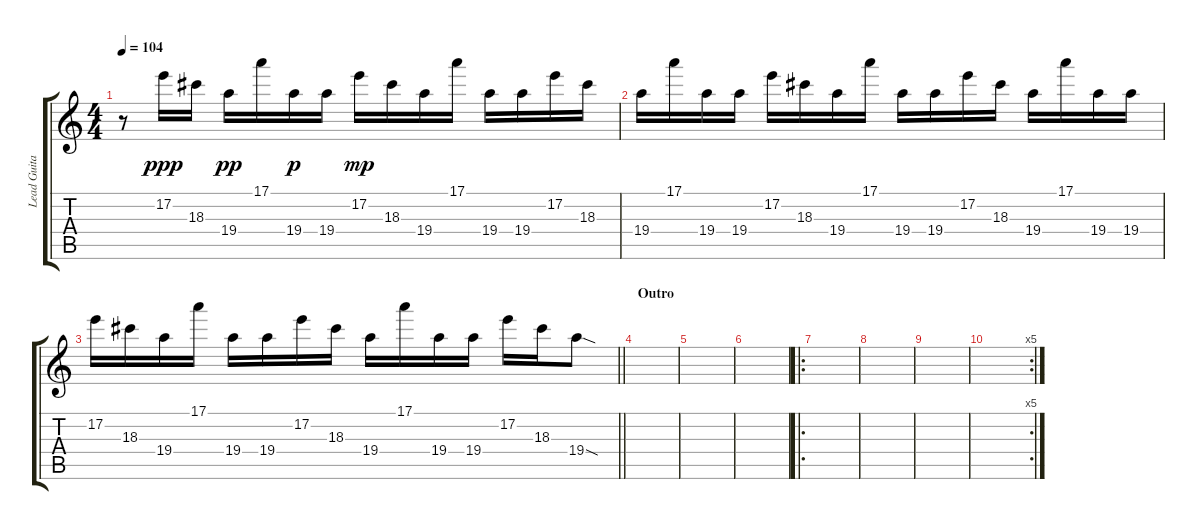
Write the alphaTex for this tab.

\track ("Lead Guitar" "Lead Guita") {instrument overdrivenguitar}
\staff {score tabs}
\tuning (E4 B3 G3 D3 A2 E2) {hide}
\ts (4 4)
\tempo 104
\clef g2
\ks c
r.8{dy f} 17.2.16{dy ppp} 18.3.16 19.4.16{dy pp} 17.1.16 19.4.16{dy p} 19.4.16 17.2.16{dy mp} 18.3.16 19.4.16 17.1.16 19.4.16 19.4.16 17.2.16 18.3.16 |
19.4.16 17.1.16 19.4.16 19.4.16 17.2.16 18.3.16 19.4.16 17.1.16 19.4.16 19.4.16 17.2.16 18.3.16 19.4.16 17.1.16 19.4.16 19.4.16 |
\barLineRight lightlight
17.2.16 18.3.16 19.4.16 17.1.16 19.4.16 19.4.16 17.2.16 18.3.16 19.4.16 17.1.16 19.4.16 19.4.16 17.2.16 18.3.16 19.4{sod}.8 |
\section ("" "Outro")
|
|
|
\ro
|
|
|
\rc 5
